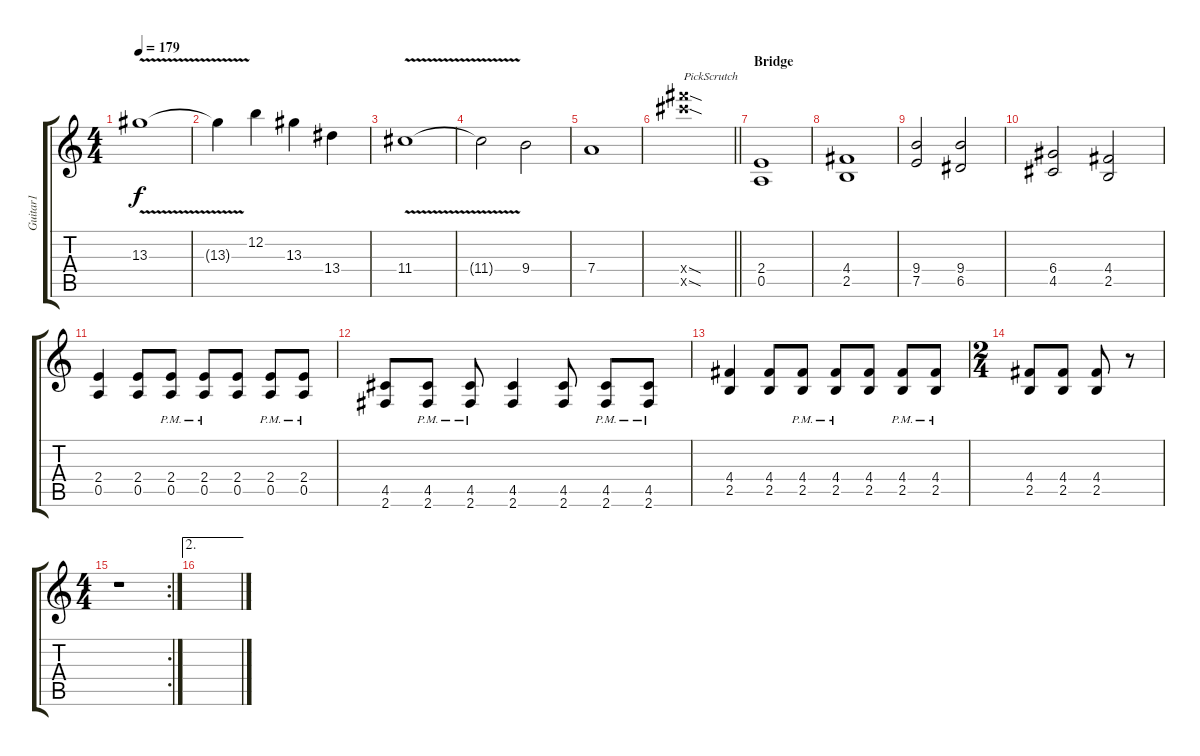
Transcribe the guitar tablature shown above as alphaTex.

\track ("Guitar1" "Guitar1") {instrument distortionguitar}
\staff {score tabs}
\tuning (E4 B3 G3 D3 A2 E2) {hide}
\ts (4 4)
\tempo 179
\clef g2
\ks c
13.3{v}.1{dy f} |
13.3{t}.4 12.2.4 13.3.4 13.4.4 |
11.4{v}.1 |
11.4{t}.2 9.4.2 |
7.4.1 |
\barLineRight lightlight
(28.4{sod x} 28.5{sod x}).1{txt "PickScrutch"} |
\section ("" "Bridge")
(2.4 0.5).1 |
(4.4 2.5).1 |
(9.4 7.5).2 (9.4 6.5).2 |
(6.4 4.5).2 (4.4 2.5).2 |
(2.4 0.5).4 (2.4 0.5).8 (2.4{pm} 0.5{pm}).8 (2.4{pm} 0.5{pm}).8 (2.4 0.5).8 (2.4{pm} 0.5{pm}).8 (2.4{pm} 0.5{pm}).8 |
(4.5 2.6).8 (4.5{pm} 2.6{pm}).8 (4.5{pm} 2.6{pm}).8 (4.5 2.6).4 (4.5 2.6).8 (4.5{pm} 2.6{pm}).8 (4.5{pm} 2.6{pm}).8 |
(4.4 2.5).4 (4.4 2.5).8 (4.4{pm} 2.5{pm}).8 (4.4{pm} 2.5{pm}).8 (4.4 2.5).8 (4.4{pm} 2.5{pm}).8 (4.4{pm} 2.5{pm}).8 |
\ts (2 4)
(4.4 2.5).8 (4.4 2.5).8 (4.4 2.5).8 r.8 |
\rc 2
\ts (4 4)
r.1 |
\ae 2
